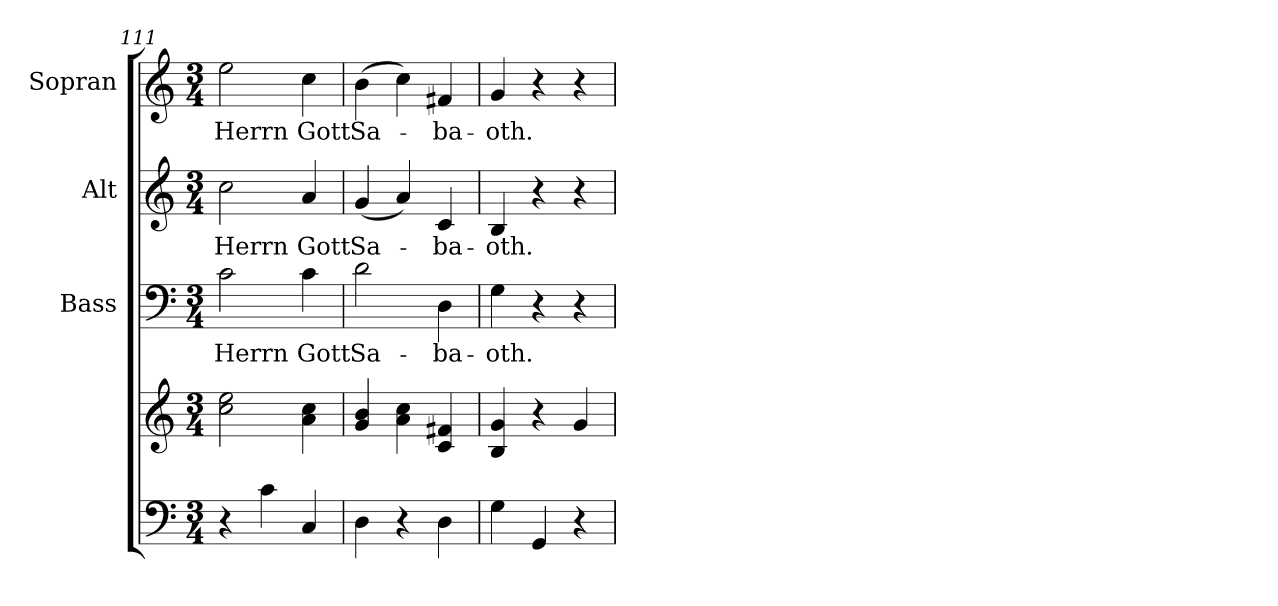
**kern	**kern	**kern	**text	**kern	**text	**kern	**text
*part4	*part4	*part3	*part3	*part2	*part2	*part1	*part1
*staff5	*staff4	*staff3	*staff3	*staff2	*staff2	*staff1	*staff1
*	*	*I"Bass	*	*I"Alt	*	*I"Sopran	*
*	*	*I'B.	*	*I'A.	*	*I'S.	*
!!LO:LB:g=z
*clefF4	*clefG2	*clefF4	*	*clefG2	*	*clefG2	*
*k[]	*k[]	*k[]	*	*k[]	*	*k[]	*
*C:	*C:	*C:	*	*C:	*	*C:	*
*M3/4	*M3/4	*M3/4	*	*M3/4	*	*M3/4	*
=111	=111	=111	=111	=111	=111	=111	=111
!	!	!	!LO:LY:b	!	!LO:LY:b	!	!LO:LY:b
4r	2cc\ 2ee\	2c\	Herrn	2cc\	Herrn	2ee\	Herrn
4c\	.	.	.	.	.	.	.
!	!	!	!LO:LY:b	!	!LO:LY:b	!	!LO:LY:b
4C/	4a\ 4cc\	4c\	Gott	4a/	Gott	4cc\	Gott
=112	=112	=112	=112	=112	=112	=112	=112
!	!	!	!LO:LY:b	!	!LO:LY:b	!	!LO:LY:b
4D\	4g/ 4b/	2d\	Sa-	(<4g/	Sa-	(>4b\	Sa-
4r	4a\ 4cc\	.	.	4a/)	.	4cc\)	.
!	!	!	!LO:LY:b	!	!LO:LY:b	!	!LO:LY:b
4D\	4c/ 4f#X/	4D\	-ba-	4c/	-ba-	4f#X/	-ba-
=113	=113	=113	=113	=113	=113	=113	=113
!	!	!	!LO:LY:b	!	!LO:LY:b	!	!LO:LY:b
4G\	4B/ 4g/	4G\	-oth.	4B/	-oth.	4g/	-oth.
4GG/	4r	4r	.	4r	.	4r	.
4r	4g/	4r	.	4r	.	4r	.
=	=	=	=	=	=	=	=
*-	*-	*-	*-	*-	*-	*-	*-
